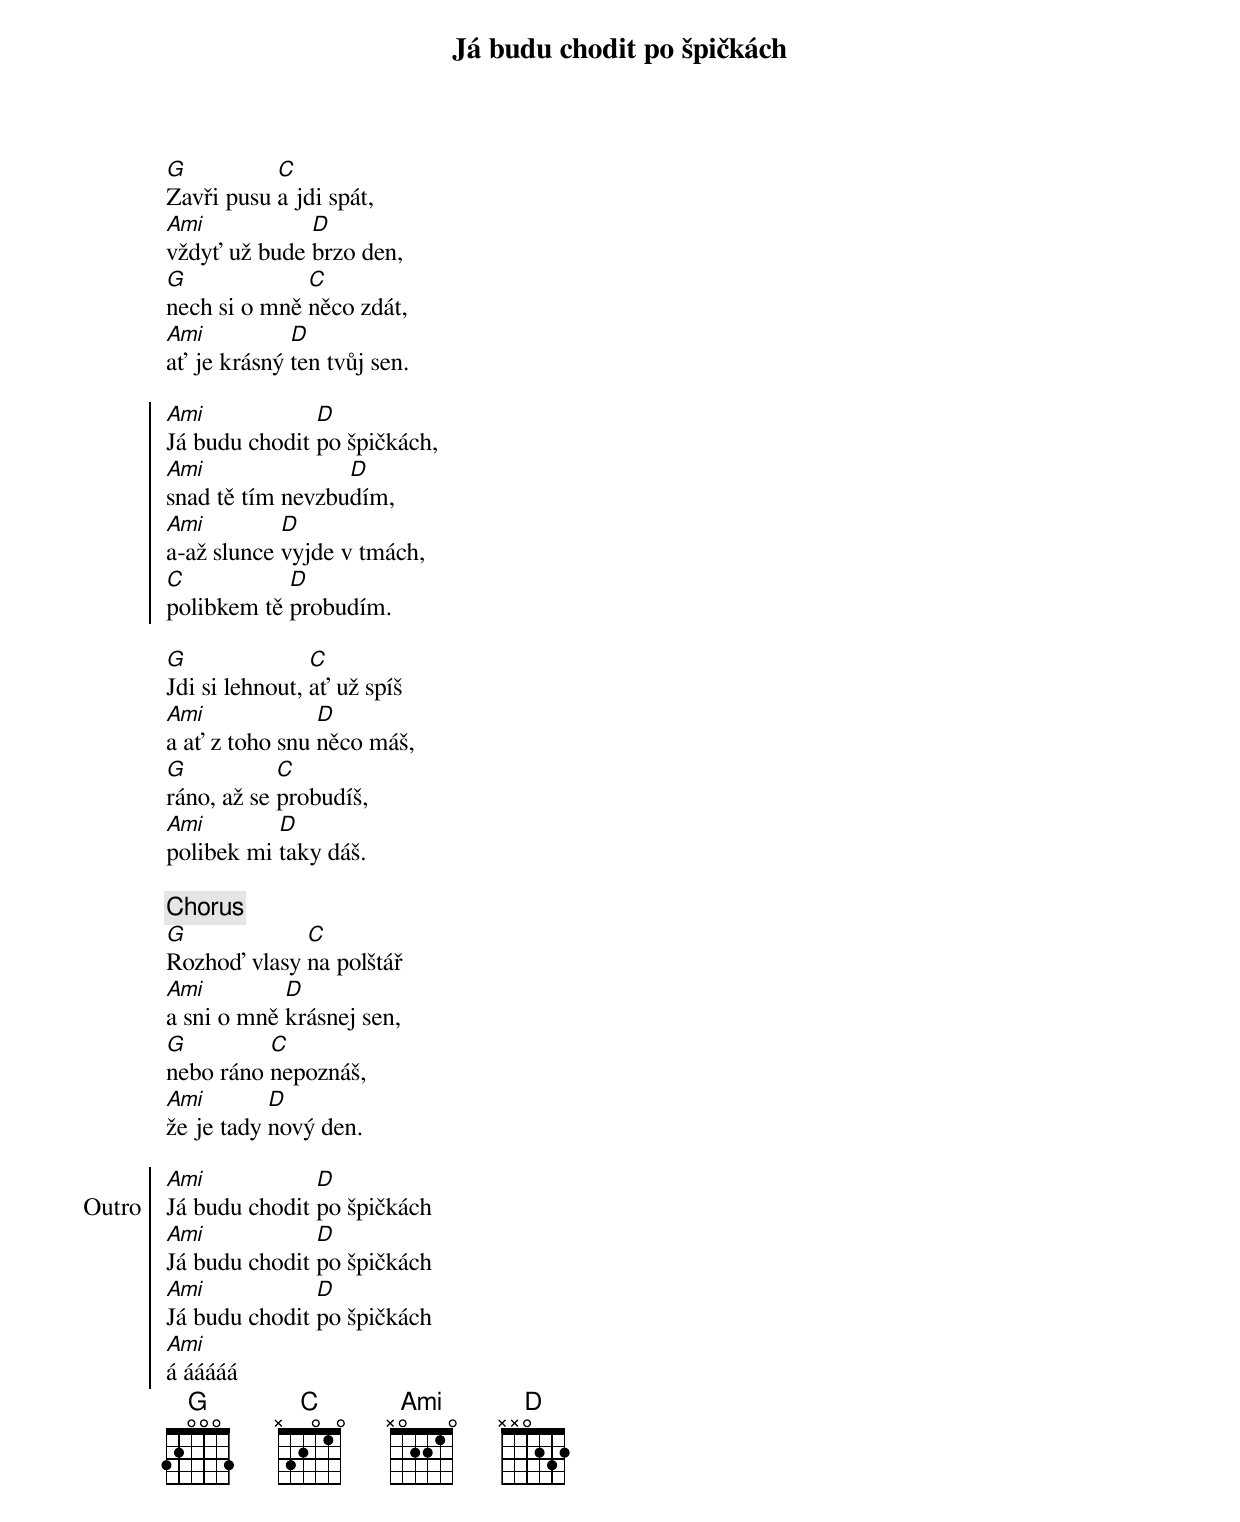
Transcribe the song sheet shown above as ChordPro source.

{title: Já budu chodit po špičkách}
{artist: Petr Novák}
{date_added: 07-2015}
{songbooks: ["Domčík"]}
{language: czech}

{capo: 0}
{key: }
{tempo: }
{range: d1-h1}
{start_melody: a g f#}
{start_of_verse}
[G]Zavři pusu [C]a jdi spát,
[Ami]vždyť už bude [D]brzo den,
[G]nech si o mně [C]něco zdát,
[Ami]ať je krásný [D]ten tvůj sen.
{end_of_verse}

{start_of_chorus}
[Ami]Já budu chodit [D]po špičkách,
[Ami]snad tě tím nevzbu[D]dím,
[Ami]a-až slunce [D]vyjde v tmách,
[C]polibkem tě [D]probudím.
{end_of_chorus}

{start_of_verse}
[G]Jdi si lehnout, [C]ať už spíš
[Ami]a ať z toho snu [D]něco máš,
[G]ráno, až se [C]probudíš,
[Ami]polibek mi [D]taky dáš.
{end_of_verse}

{chorus}
{start_of_verse}
[G]Rozhoď vlasy [C]na polštář
[Ami]a sni o mně [D]krásnej sen,
[G]nebo ráno [C]nepoznáš,
[Ami]že je tady [D]nový den.
{end_of_verse}

{start_of_chorus: Outro}
[Ami]Já budu chodit [D]po špičkách
[Ami]Já budu chodit [D]po špičkách
[Ami]Já budu chodit [D]po špičkách
[Ami]á ááááá
{end_of_chorus}
